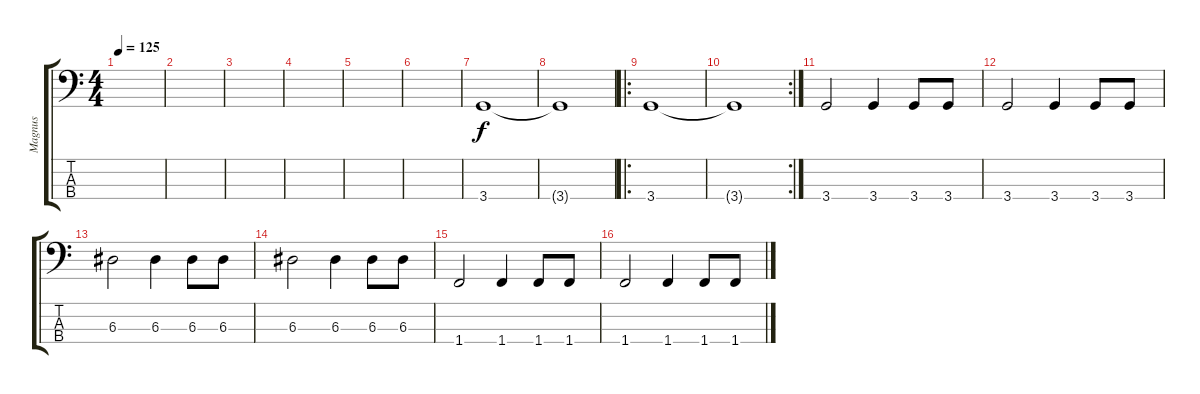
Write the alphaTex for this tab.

\track ("Magnus" "Magnus") {instrument electricbassfinger}
\staff {score tabs}
\tuning (G2 D2 A1 E1) {hide}
\ts (4 4)
\tempo 125
\clef f4
\ks c
|
|
|
|
|
|
3.4.1 |
3.4{t}.1 |
\ro
3.4.1 |
\rc 2
3.4{t}.1 |
3.4.2 3.4.4 3.4.8 3.4.8 |
3.4.2 3.4.4 3.4.8 3.4.8 |
6.3.2 6.3.4 6.3.8 6.3.8 |
6.3.2 6.3.4 6.3.8 6.3.8 |
1.4.2 1.4.4 1.4.8 1.4.8 |
1.4.2 1.4.4 1.4.8 1.4.8
